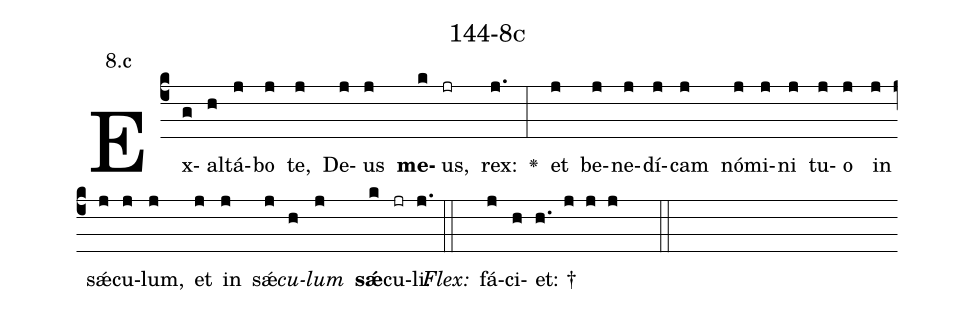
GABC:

name: 144-8c;
annotation: 8.c;
%%
(c4)Ex(g)al(h)tá(j)bo(j) te,(j) De(j)us(j) <b>me</b>(k)us,(jr) rex:(j.) <v>\greheightstar</v>(:) et(j) be(j)ne(j)dí(j)cam(j) nó(j)mi(j)ni(j) tu(j)o(j) in(j) sǽ(j)cu(j)lum,(j) et(j) in(j) sǽ(j)<i>cu</i>(h)<i>lum</i>(j) <b>sǽ</b>(k)cu(jr)li.(j.) (::)
<i>Flex:</i>()  fá(j)ci(h)et: †(h. j j j  ::)

%E(j) u(j) o(h) u(j) a(k) e.(j.) (::)
